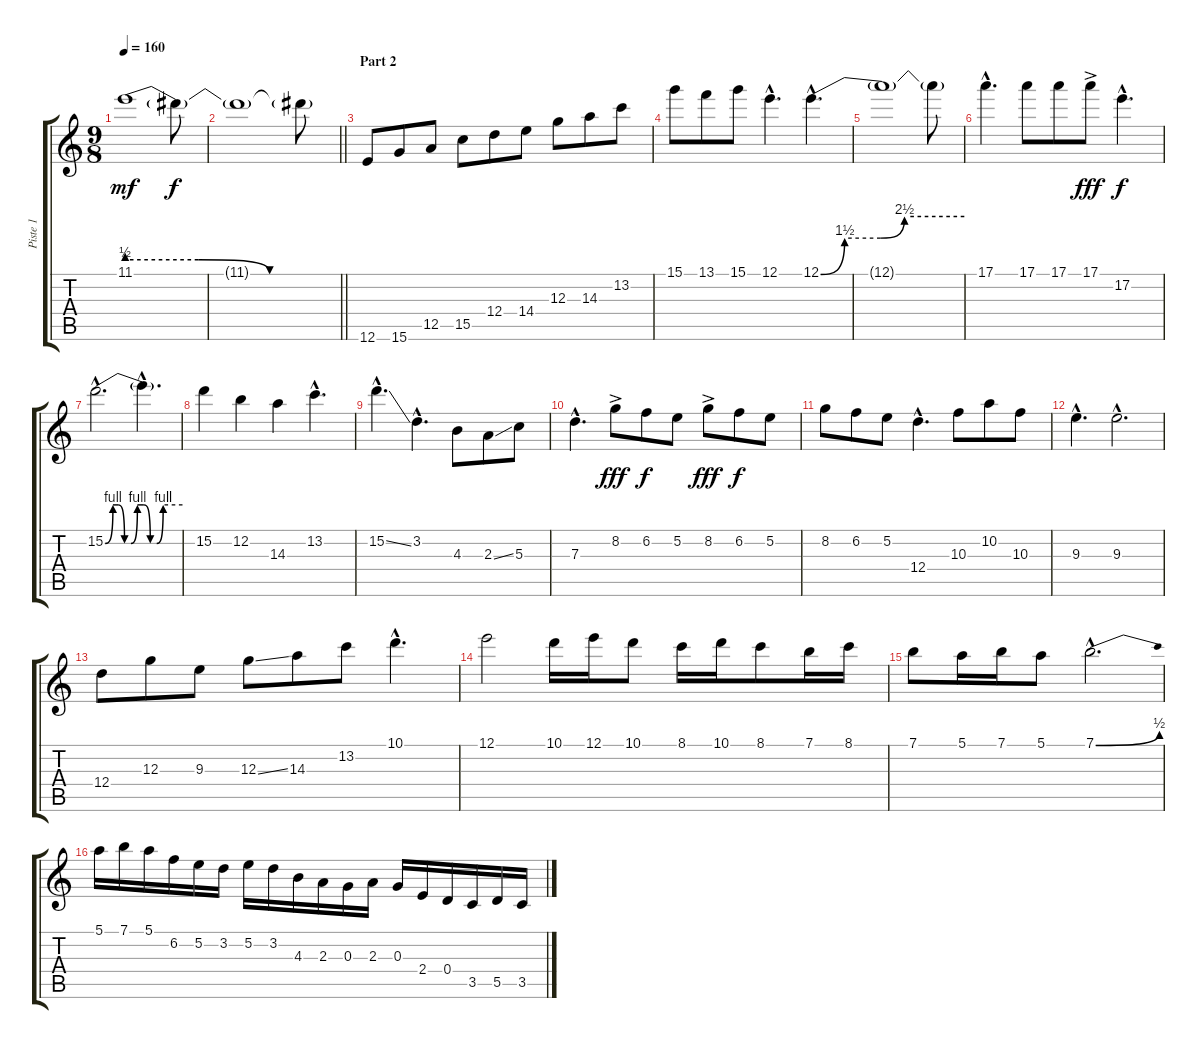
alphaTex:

\track ("Piste 1" "Piste 1") {instrument overdrivenguitar}
\staff {score tabs}
\tuning (E4 B3 G3 D3 A2 E2) {hide}
\ts (9 8)
\tempo 160
\clef g2
\ks c
11.1{be (custom 0 2 20 2 40 0 60 0)}.1{dy mf} 11.1{t}.8{dy f} |
\barLineRight lightlight
11.1{t}.1 11.1{t}.8 |
\section ("" "Part 2")
12.6.8 15.6.8 12.5.8 15.5.8 12.4.8 14.4.8 12.3.8 14.3.8 13.2.8 |
15.1.8 13.1.8 15.1.8 12.1{hac}.4{d} 12.1{be (custom 0 0 10 6 25 6 35 10 60 10) hac}.4{d} |
12.1{t}.1 12.1{t}.8 |
17.1{hac}.4{d} 17.1.8 17.1.8 17.1{ac}.8{dy fff} 17.2{hac}.4{d dy f} |
15.2{be (custom 0 0 6 4 10 4 15 0 20 0 25 4 30 4 35 0 40 0 45 4 60 4) hac}.2{d} 15.2{hac t}.4{d} |
15.2.4 12.2.4 14.3.4 13.2{hac}.4{d} |
15.2{ss hac}.4{d} 3.2{hac}.4{d} 4.3.8 2.3{ss}.8 5.3.8 |
7.3{hac}.4{d} 8.2{ac}.8{dy fff} 6.2.8{dy f} 5.2.8 8.2{ac}.8{dy fff} 6.2.8{dy f} 5.2.8 |
8.2.8 6.2.8 5.2.8 12.4{hac}.4{d} 10.3.8 10.2.8 10.3.8 |
9.3{hac}.4{d} 9.3{hac}.2{d} |
12.4.8 12.3.8 9.3.8 12.3{ss}.8 14.3.8 13.2.8 10.1{hac}.4{d} |
12.1.2 10.1.16 12.1.16 10.1.8 8.1.16 10.1.16 8.1.8 7.1.16 8.1.16 |
7.1.8 5.1.16 7.1.16 5.1.8 7.1{be (bend 0 0 60 2) hac}.2{d} |
5.1.16 7.1.16 5.1.16 6.2.16 5.2.16 3.2.16 5.2.16 3.2.16 4.3.16 2.3.16 0.3.16 2.3.16 0.3.16 2.4.16 0.4.16 3.5.16 5.5.16 3.5{ss}.16
